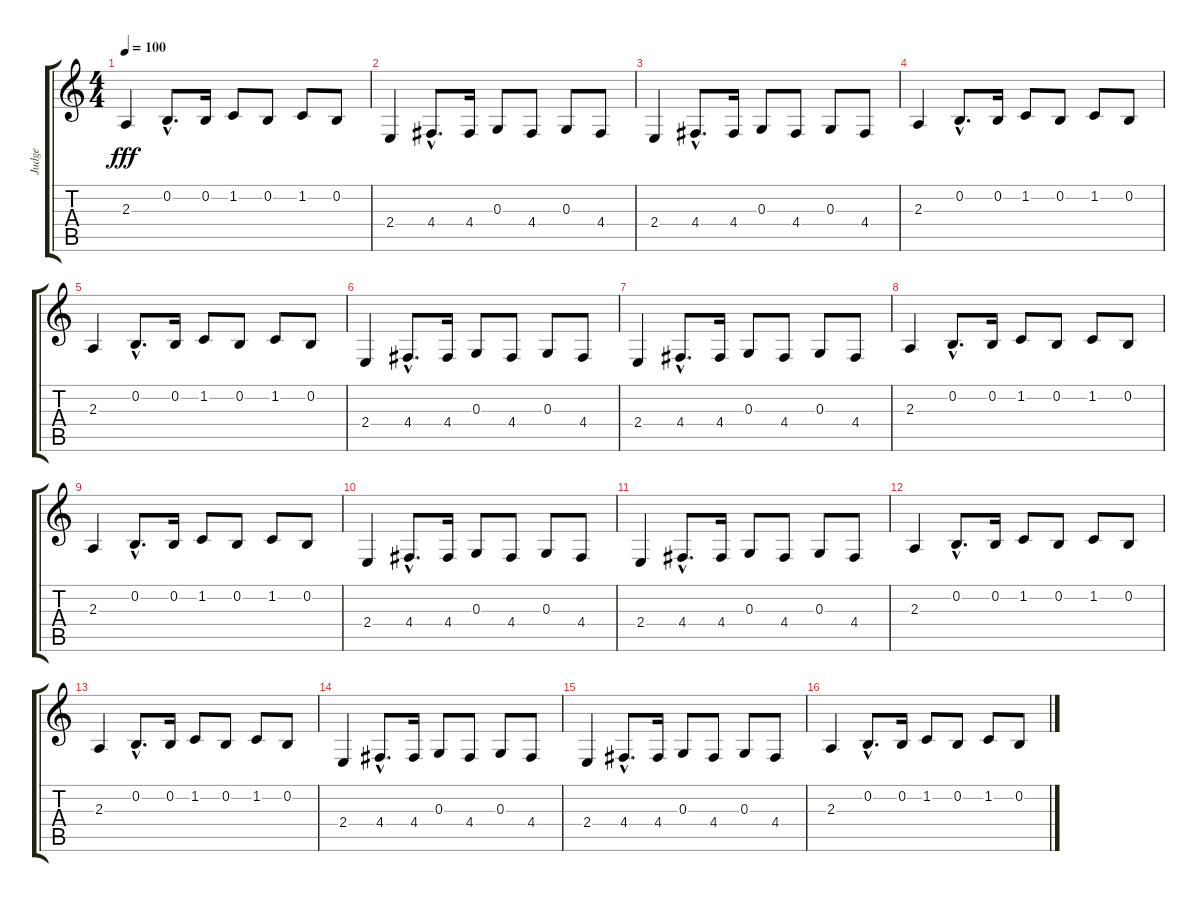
\track ("Judge" "Judge") {instrument tuba}
\staff {score tabs}
\tuning (E4 B3 G3 D3 A2 E2) {hide}
\ts (4 4)
\tempo 100
\clef g2
\ks c
2.3.4{dy fff} 0.2{hac}.8{d} 0.2.16 1.2.8 0.2.8 1.2.8 0.2.8{volume 12} |
2.4.4{volume 12} 4.4{hac}.8{d volume 11} 4.4.16{volume 11} 0.3.8 4.4.8 0.3.8 4.4.8 |
2.4.4 4.4{hac}.8{d} 4.4.16 0.3.8 4.4.8 0.3.8 4.4.8 |
2.3.4 0.2{hac}.8{d} 0.2.16 1.2.8 0.2.8 1.2.8 0.2.8 |
2.3.4 0.2{hac}.8{d} 0.2.16{volume 11} 1.2.8 0.2.8{volume 10} 1.2.8{volume 10} 0.2.8{volume 10} |
2.4.4{volume 10} 4.4{hac}.8{d volume 10} 4.4.16 0.3.8 4.4.8 0.3.8 4.4.8 |
2.4.4 4.4{hac}.8{d} 4.4.16 0.3.8 4.4.8 0.3.8 4.4.8 |
2.3.4 0.2{hac}.8{d volume 9} 0.2.16{volume 9} 1.2.8 0.2.8{volume 8} 1.2.8 0.2.8{volume 8} |
2.3.4 0.2{hac}.8{d} 0.2.16 1.2.8 0.2.8 1.2.8 0.2.8 |
2.4.4 4.4{hac}.8{d} 4.4.16 0.3.8 4.4.8 0.3.8 4.4.8 |
2.4.4 4.4{hac}.8{d} 4.4.16 0.3.8 4.4.8 0.3.8 4.4.8 |
2.3.4{volume 9} 0.2{hac}.8{d volume 8} 0.2.16{volume 8} 1.2.8{volume 8} 0.2.8{volume 8} 1.2.8{volume 8} 0.2.8 |
2.3.4 0.2{hac}.8{d} 0.2.16 1.2.8 0.2.8 1.2.8 0.2.8 |
2.4.4{volume 8} 4.4{hac}.8{d volume 7} 4.4.16{volume 7} 0.3.8{volume 7} 4.4.8 0.3.8{volume 6} 4.4.8 |
2.4.4 4.4{hac}.8{d} 4.4.16 0.3.8 4.4.8 0.3.8 4.4.8 |
2.3.4 0.2{hac}.8{d} 0.2.16{volume 6} 1.2.8{volume 6} 0.2.8{volume 6} 1.2.8{volume 6} 0.2.8{volume 5}
